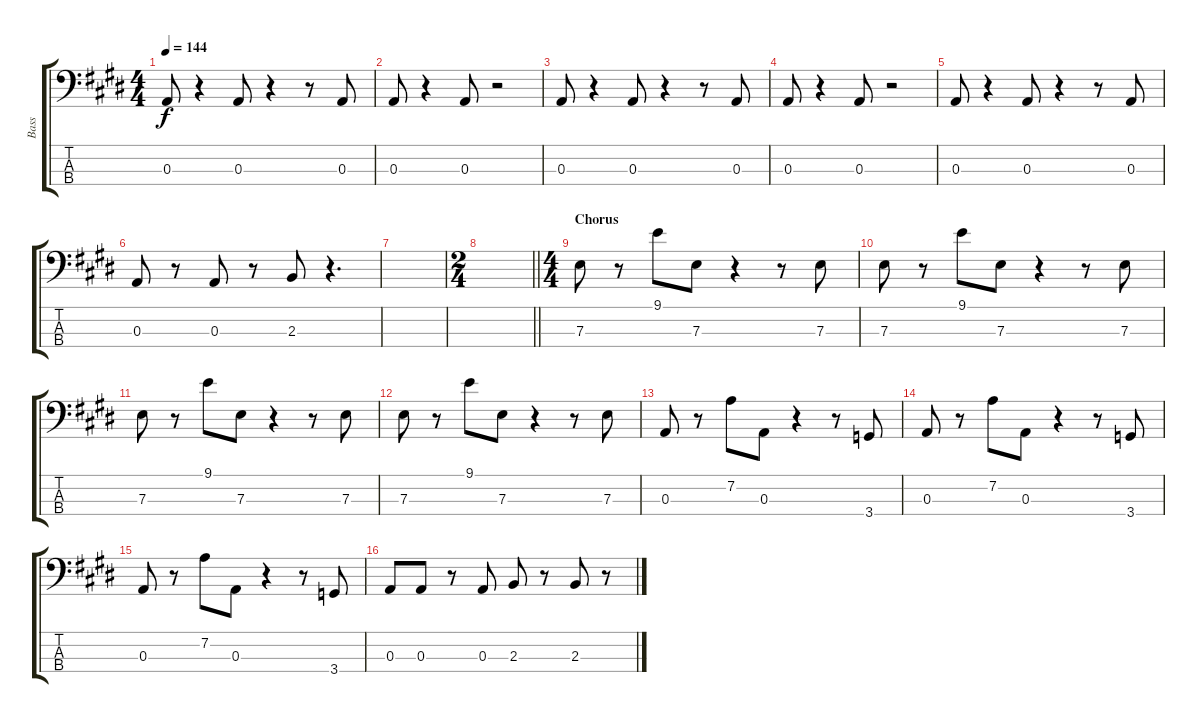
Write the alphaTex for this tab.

\track ("Bass" "Bass") {instrument electricbassfinger}
\staff {score tabs}
\tuning (G2 D2 A1 E1) {hide}
\ts (4 4)
\tempo 144
\clef f4
\ks e
0.3.8{dy f} r.4 0.3.8 r.4 r.8 0.3.8 |
0.3.8 r.4 0.3.8 r.2 |
0.3.8 r.4 0.3.8 r.4 r.8 0.3.8 |
0.3.8 r.4 0.3.8 r.2 |
0.3.8 r.4 0.3.8 r.4 r.8 0.3.8 |
0.3.8 r.8 0.3.8 r.8 2.3.8 r.4{d} |
|
\ts (2 4)
\barLineRight lightlight
|
\ts (4 4)
\section ("" "Chorus")
7.3.8 r.8 9.1.8 7.3.8 r.4 r.8 7.3.8 |
7.3.8 r.8 9.1.8 7.3.8 r.4 r.8 7.3.8 |
7.3.8 r.8 9.1.8 7.3.8 r.4 r.8 7.3.8 |
7.3.8 r.8 9.1.8 7.3.8 r.4 r.8 7.3.8 |
0.3.8 r.8 7.2.8 0.3.8 r.4 r.8 3.4.8 |
0.3.8 r.8 7.2.8 0.3.8 r.4 r.8 3.4.8 |
0.3.8 r.8 7.2.8 0.3.8 r.4 r.8 3.4.8 |
0.3.8 0.3.8 r.8 0.3.8 2.3.8 r.8 2.3.8 r.8
